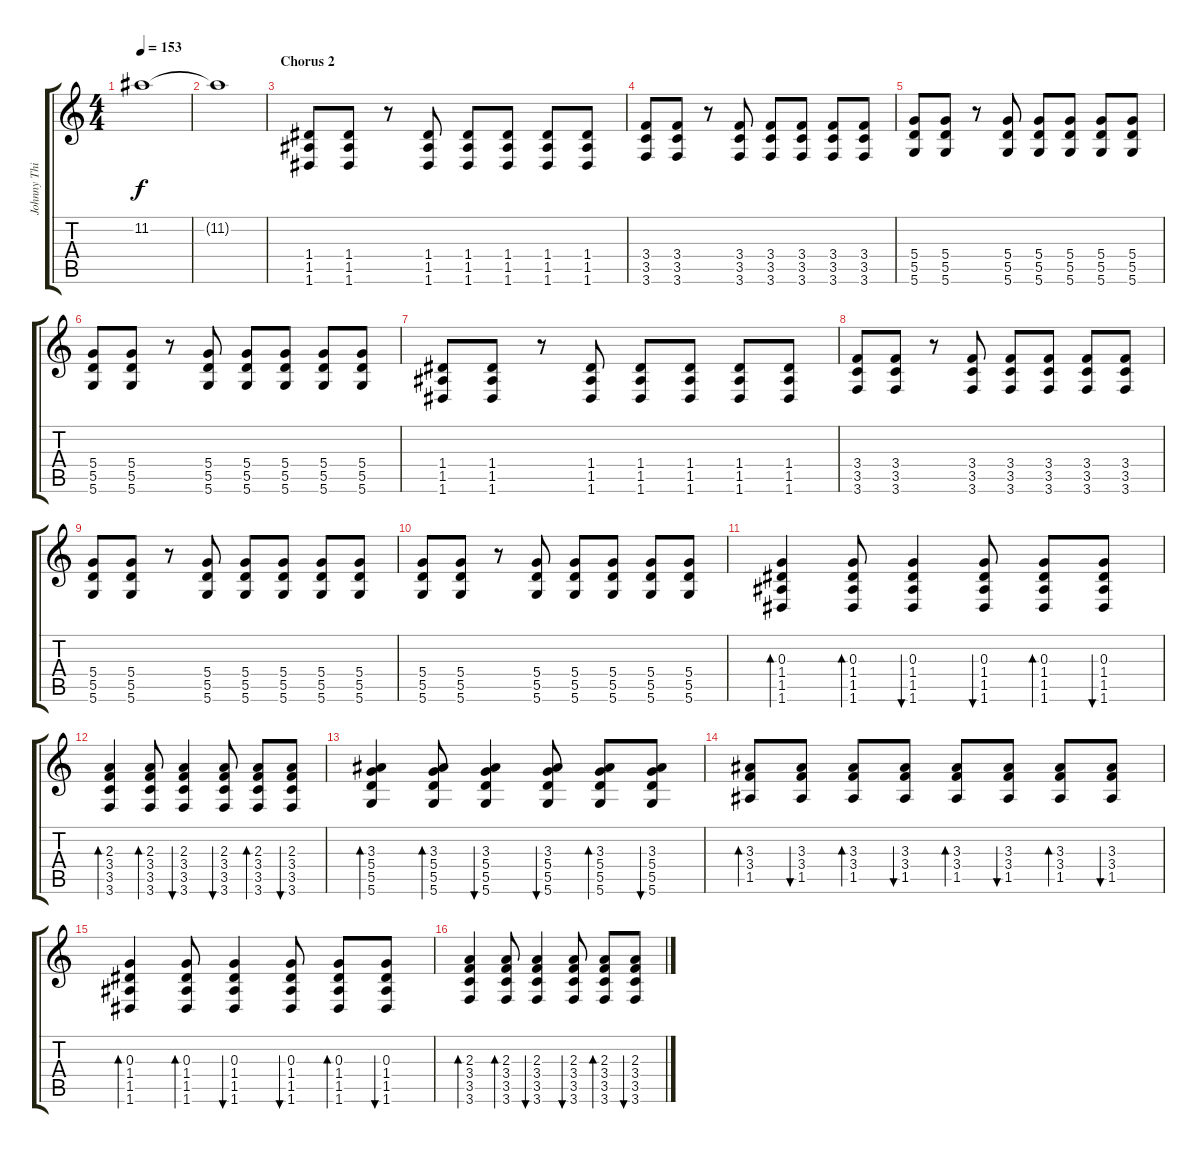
\track ("Johnny Third" "Johnny Thi") {instrument distortionguitar}
\staff {score tabs}
\tuning (E4 B3 G3 D3 A2 D2) {hide}
\ts (4 4)
\tempo 153
\clef g2
\ks c
11.2.1{dy f} |
11.2{t}.1 |
\section ("" "Chorus 2")
(1.4 1.5 1.6).8 (1.4 1.5 1.6).8 r.8 (1.4 1.5 1.6).8 (1.4 1.5 1.6).8 (1.4 1.5 1.6).8 (1.4 1.5 1.6).8 (1.4 1.5 1.6).8 |
(3.4 3.5 3.6).8 (3.4 3.5 3.6).8 r.8 (3.4 3.5 3.6).8 (3.4 3.5 3.6).8 (3.4 3.5 3.6).8 (3.4 3.5 3.6).8 (3.4 3.5 3.6).8 |
(5.4 5.5 5.6).8 (5.4 5.5 5.6).8 r.8 (5.4 5.5 5.6).8 (5.4 5.5 5.6).8 (5.4 5.5 5.6).8 (5.4 5.5 5.6).8 (5.4 5.5 5.6).8 |
(5.4 5.5 5.6).8 (5.4 5.5 5.6).8 r.8 (5.4 5.5 5.6).8 (5.4 5.5 5.6).8 (5.4 5.5 5.6).8 (5.4 5.5 5.6).8 (5.4 5.5 5.6).8 |
(1.4 1.5 1.6).8 (1.4 1.5 1.6).8 r.8 (1.4 1.5 1.6).8 (1.4 1.5 1.6).8 (1.4 1.5 1.6).8 (1.4 1.5 1.6).8 (1.4 1.5 1.6).8 |
(3.4 3.5 3.6).8 (3.4 3.5 3.6).8 r.8 (3.4 3.5 3.6).8 (3.4 3.5 3.6).8 (3.4 3.5 3.6).8 (3.4 3.5 3.6).8 (3.4 3.5 3.6).8 |
(5.4 5.5 5.6).8 (5.4 5.5 5.6).8 r.8 (5.4 5.5 5.6).8 (5.4 5.5 5.6).8 (5.4 5.5 5.6).8 (5.4 5.5 5.6).8 (5.4 5.5 5.6).8 |
(5.4 5.5 5.6).8 (5.4 5.5 5.6).8 r.8 (5.4 5.5 5.6).8 (5.4 5.5 5.6).8 (5.4 5.5 5.6).8 (5.4 5.5 5.6).8 (5.4 5.5 5.6).8 |
(0.3 1.4 1.5 1.6).4{bd 120} (0.3 1.4 1.5 1.6).8{bd 120} (0.3 1.4 1.5 1.6).4{bu 120} (0.3 1.4 1.5 1.6).8{bu 120} (0.3 1.4 1.5 1.6).8{bd 120} (0.3 1.4 1.5 1.6).8{bu 120} |
(2.3 3.4 3.5 3.6).4{bd 120} (2.3 3.4 3.5 3.6).8{bd 120} (2.3 3.4 3.5 3.6).4{bu 120} (2.3 3.4 3.5 3.6).8{bu 120} (2.3 3.4 3.5 3.6).8{bd 120} (2.3 3.4 3.5 3.6).8{bu 120} |
(3.3 5.4 5.5 5.6).4{bd 120} (3.3 5.4 5.5 5.6).8{bd 120} (3.3 5.4 5.5 5.6).4{bu 120} (3.3 5.4 5.5 5.6).8{bu 120} (3.3 5.4 5.5 5.6).8{bd 120} (3.3 5.4 5.5 5.6).8{bu 120} |
(3.3 3.4 1.5).8{bd 120} (3.3 3.4 1.5).8{bu 120} (3.3 3.4 1.5).8{bd 120} (3.3 3.4 1.5).8{bu 120} (3.3 3.4 1.5).8{bd 120} (3.3 3.4 1.5).8{bu 120} (3.3 3.4 1.5).8{bd 120} (3.3 3.4 1.5).8{bu 120} |
(0.3 1.4 1.5 1.6).4{bd 120} (0.3 1.4 1.5 1.6).8{bd 120} (0.3 1.4 1.5 1.6).4{bu 120} (0.3 1.4 1.5 1.6).8{bu 120} (0.3 1.4 1.5 1.6).8{bd 120} (0.3 1.4 1.5 1.6).8{bu 120} |
(2.3 3.4 3.5 3.6).4{bd 120} (2.3 3.4 3.5 3.6).8{bd 120} (2.3 3.4 3.5 3.6).4{bu 120} (2.3 3.4 3.5 3.6).8{bu 120} (2.3 3.4 3.5 3.6).8{bd 120} (2.3 3.4 3.5 3.6).8{bu 120}
